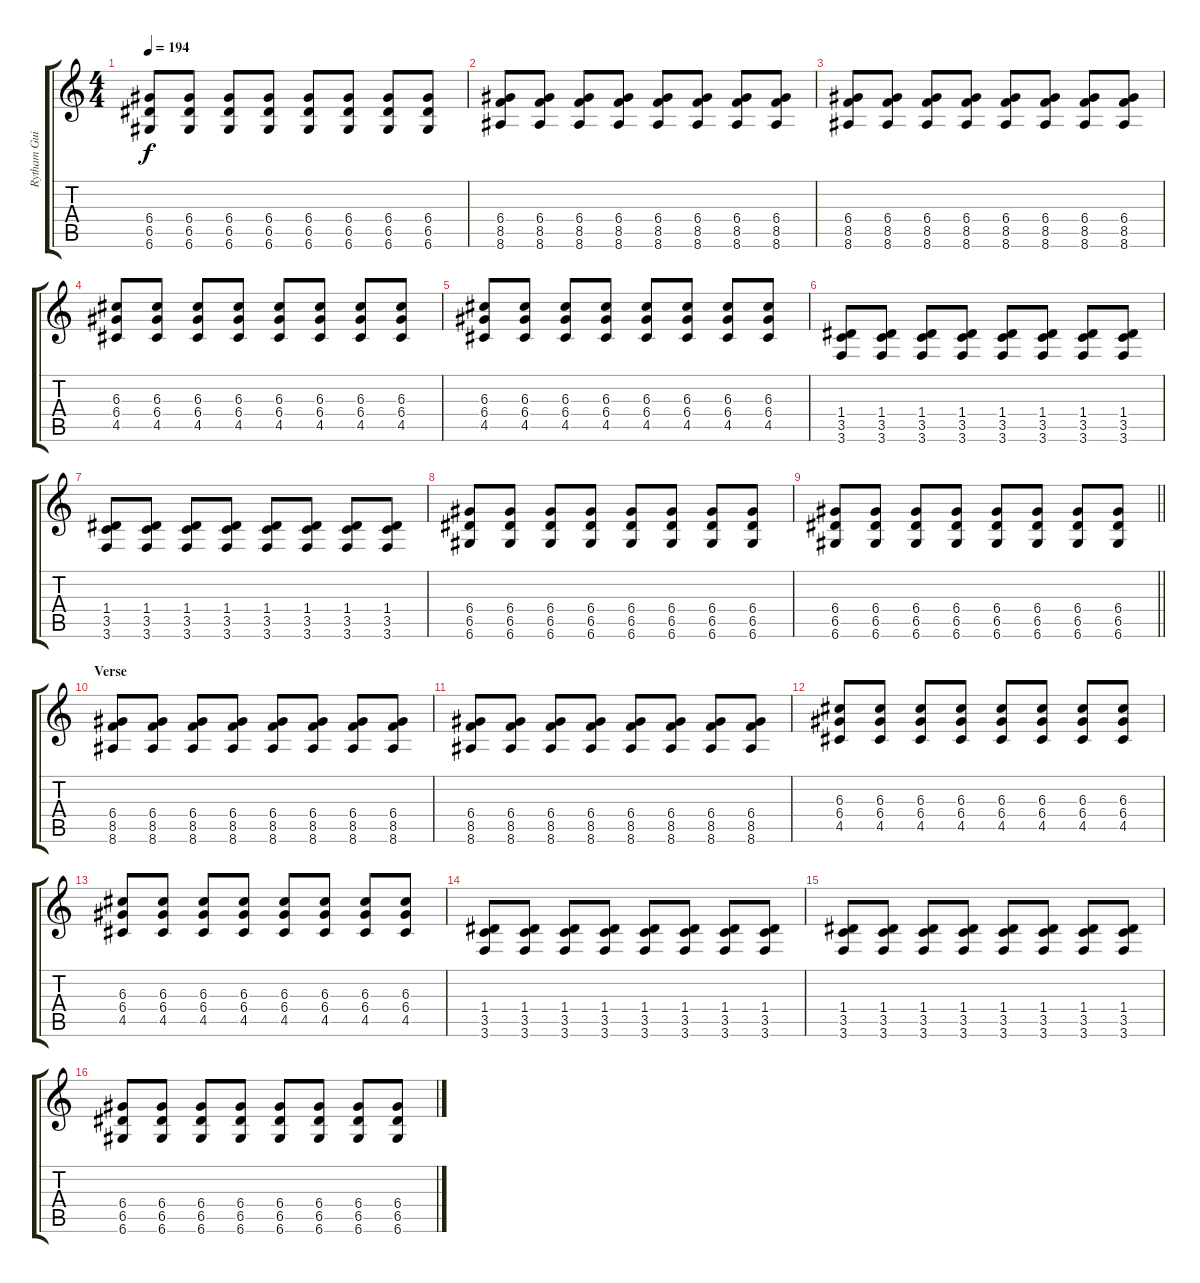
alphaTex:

\track ("Rytham Guitar" "Rytham Gui") {instrument distortionguitar}
\staff {score tabs}
\tuning (E4 B3 G3 D3 A2 D2) {hide}
\ts (4 4)
\tempo 194
\clef g2
\ks c
(6.4 6.5 6.6).8{dy f} (6.4 6.5 6.6).8 (6.4 6.5 6.6).8 (6.4 6.5 6.6).8 (6.4 6.5 6.6).8 (6.4 6.5 6.6).8 (6.4 6.5 6.6).8 (6.4 6.5 6.6).8 |
(6.4 8.5 8.6).8 (6.4 8.5 8.6).8 (6.4 8.5 8.6).8 (6.4 8.5 8.6).8 (6.4 8.5 8.6).8 (6.4 8.5 8.6).8 (6.4 8.5 8.6).8 (6.4 8.5 8.6).8 |
(6.4 8.5 8.6).8 (6.4 8.5 8.6).8 (6.4 8.5 8.6).8 (6.4 8.5 8.6).8 (6.4 8.5 8.6).8 (6.4 8.5 8.6).8 (6.4 8.5 8.6).8 (6.4 8.5 8.6).8 |
(6.3 6.4 4.5).8 (6.3 6.4 4.5).8 (6.3 6.4 4.5).8 (6.3 6.4 4.5).8 (6.3 6.4 4.5).8 (6.3 6.4 4.5).8 (6.3 6.4 4.5).8 (6.3 6.4 4.5).8 |
(6.3 6.4 4.5).8 (6.3 6.4 4.5).8 (6.3 6.4 4.5).8 (6.3 6.4 4.5).8 (6.3 6.4 4.5).8 (6.3 6.4 4.5).8 (6.3 6.4 4.5).8 (6.3 6.4 4.5).8 |
(1.4 3.5 3.6).8 (1.4 3.5 3.6).8 (1.4 3.5 3.6).8 (1.4 3.5 3.6).8 (1.4 3.5 3.6).8 (1.4 3.5 3.6).8 (1.4 3.5 3.6).8 (1.4 3.5 3.6).8 |
(1.4 3.5 3.6).8 (1.4 3.5 3.6).8 (1.4 3.5 3.6).8 (1.4 3.5 3.6).8 (1.4 3.5 3.6).8 (1.4 3.5 3.6).8 (1.4 3.5 3.6).8 (1.4 3.5 3.6).8 |
(6.4 6.5 6.6).8 (6.4 6.5 6.6).8 (6.4 6.5 6.6).8 (6.4 6.5 6.6).8 (6.4 6.5 6.6).8 (6.4 6.5 6.6).8 (6.4 6.5 6.6).8 (6.4 6.5 6.6).8 |
\barLineRight lightlight
(6.4 6.5 6.6).8 (6.4 6.5 6.6).8 (6.4 6.5 6.6).8 (6.4 6.5 6.6).8 (6.4 6.5 6.6).8 (6.4 6.5 6.6).8 (6.4 6.5 6.6).8 (6.4 6.5 6.6).8 |
\section ("" "Verse")
(6.4 8.5 8.6).8 (6.4 8.5 8.6).8 (6.4 8.5 8.6).8 (6.4 8.5 8.6).8 (6.4 8.5 8.6).8 (6.4 8.5 8.6).8 (6.4 8.5 8.6).8 (6.4 8.5 8.6).8 |
(6.4 8.5 8.6).8 (6.4 8.5 8.6).8 (6.4 8.5 8.6).8 (6.4 8.5 8.6).8 (6.4 8.5 8.6).8 (6.4 8.5 8.6).8 (6.4 8.5 8.6).8 (6.4 8.5 8.6).8 |
(6.3 6.4 4.5).8 (6.3 6.4 4.5).8 (6.3 6.4 4.5).8 (6.3 6.4 4.5).8 (6.3 6.4 4.5).8 (6.3 6.4 4.5).8 (6.3 6.4 4.5).8 (6.3 6.4 4.5).8 |
(6.3 6.4 4.5).8 (6.3 6.4 4.5).8 (6.3 6.4 4.5).8 (6.3 6.4 4.5).8 (6.3 6.4 4.5).8 (6.3 6.4 4.5).8 (6.3 6.4 4.5).8 (6.3 6.4 4.5).8 |
(1.4 3.5 3.6).8 (1.4 3.5 3.6).8 (1.4 3.5 3.6).8 (1.4 3.5 3.6).8 (1.4 3.5 3.6).8 (1.4 3.5 3.6).8 (1.4 3.5 3.6).8 (1.4 3.5 3.6).8 |
(1.4 3.5 3.6).8 (1.4 3.5 3.6).8 (1.4 3.5 3.6).8 (1.4 3.5 3.6).8 (1.4 3.5 3.6).8 (1.4 3.5 3.6).8 (1.4 3.5 3.6).8 (1.4 3.5 3.6).8 |
(6.4 6.5 6.6).8 (6.4 6.5 6.6).8 (6.4 6.5 6.6).8 (6.4 6.5 6.6).8 (6.4 6.5 6.6).8 (6.4 6.5 6.6).8 (6.4 6.5 6.6).8 (6.4 6.5 6.6).8
